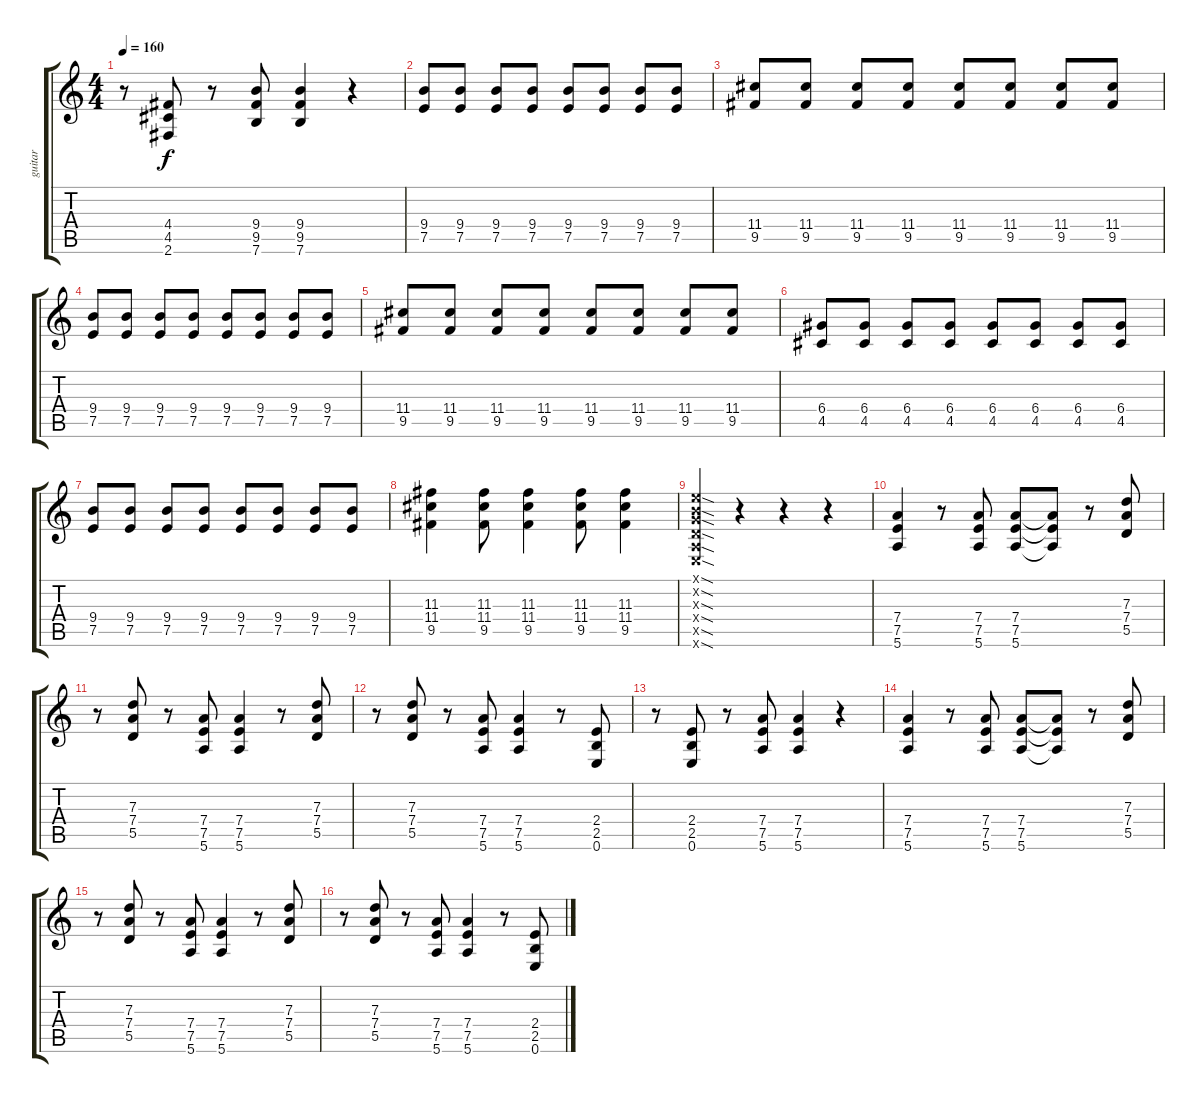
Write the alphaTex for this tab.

\track ("guitar" "guitar") {instrument distortionguitar}
\staff {score tabs}
\tuning (E4 B3 G3 D3 A2 E2) {hide}
\ts (4 4)
\tempo 160
\clef g2
\ks c
r.8{dy f} (4.4 4.5 2.6).8 r.8 (9.4 9.5 7.6).8 (9.4 9.5 7.6).4 r.4 |
(9.4 7.5).8 (9.4 7.5).8 (9.4 7.5).8 (9.4 7.5).8 (9.4 7.5).8 (9.4 7.5).8 (9.4 7.5).8 (9.4 7.5).8 |
(11.4 9.5).8 (11.4 9.5).8 (11.4 9.5).8 (11.4 9.5).8 (11.4 9.5).8 (11.4 9.5).8 (11.4 9.5).8 (11.4 9.5).8 |
(9.4 7.5).8 (9.4 7.5).8 (9.4 7.5).8 (9.4 7.5).8 (9.4 7.5).8 (9.4 7.5).8 (9.4 7.5).8 (9.4 7.5).8 |
(11.4 9.5).8 (11.4 9.5).8 (11.4 9.5).8 (11.4 9.5).8 (11.4 9.5).8 (11.4 9.5).8 (11.4 9.5).8 (11.4 9.5).8 |
(6.4 4.5).8 (6.4 4.5).8 (6.4 4.5).8 (6.4 4.5).8 (6.4 4.5).8 (6.4 4.5).8 (6.4 4.5).8 (6.4 4.5).8 |
(9.4 7.5).8 (9.4 7.5).8 (9.4 7.5).8 (9.4 7.5).8 (9.4 7.5).8 (9.4 7.5).8 (9.4 7.5).8 (9.4 7.5).8 |
(11.3 11.4 9.5).4 (11.3 11.4 9.5).8 (11.3 11.4 9.5).4 (11.3 11.4 9.5).8 (11.3 11.4 9.5).4 |
(0.1{sod x} 0.2{sod x} 0.3{sod x} 0.4{sod x} 0.5{sod x} 0.6{sod x}).4 r.4 r.4 r.4 |
(7.4 7.5 5.6).4 r.8 (7.4 7.5 5.6).8 (7.4 7.5 5.6).8 (7.4{t} 7.5{t} 5.6{t}).8 r.8 (7.3 7.4 5.5).8 |
r.8 (7.3 7.4 5.5).8 r.8 (7.4 7.5 5.6).8 (7.4 7.5 5.6).4 r.8 (7.3 7.4 5.5).8 |
r.8 (7.3 7.4 5.5).8 r.8 (7.4 7.5 5.6).8 (7.4 7.5 5.6).4 r.8 (2.4 2.5 0.6).8 |
r.8 (2.4 2.5 0.6).8 r.8 (7.4 7.5 5.6).8 (7.4 7.5 5.6).4 r.4 |
(7.4 7.5 5.6).4 r.8 (7.4 7.5 5.6).8 (7.4 7.5 5.6).8 (7.4{t} 7.5{t} 5.6{t}).8 r.8 (7.3 7.4 5.5).8 |
r.8 (7.3 7.4 5.5).8 r.8 (7.4 7.5 5.6).8 (7.4 7.5 5.6).4 r.8 (7.3 7.4 5.5).8 |
r.8 (7.3 7.4 5.5).8 r.8 (7.4 7.5 5.6).8 (7.4 7.5 5.6).4 r.8 (2.4 2.5 0.6).8
